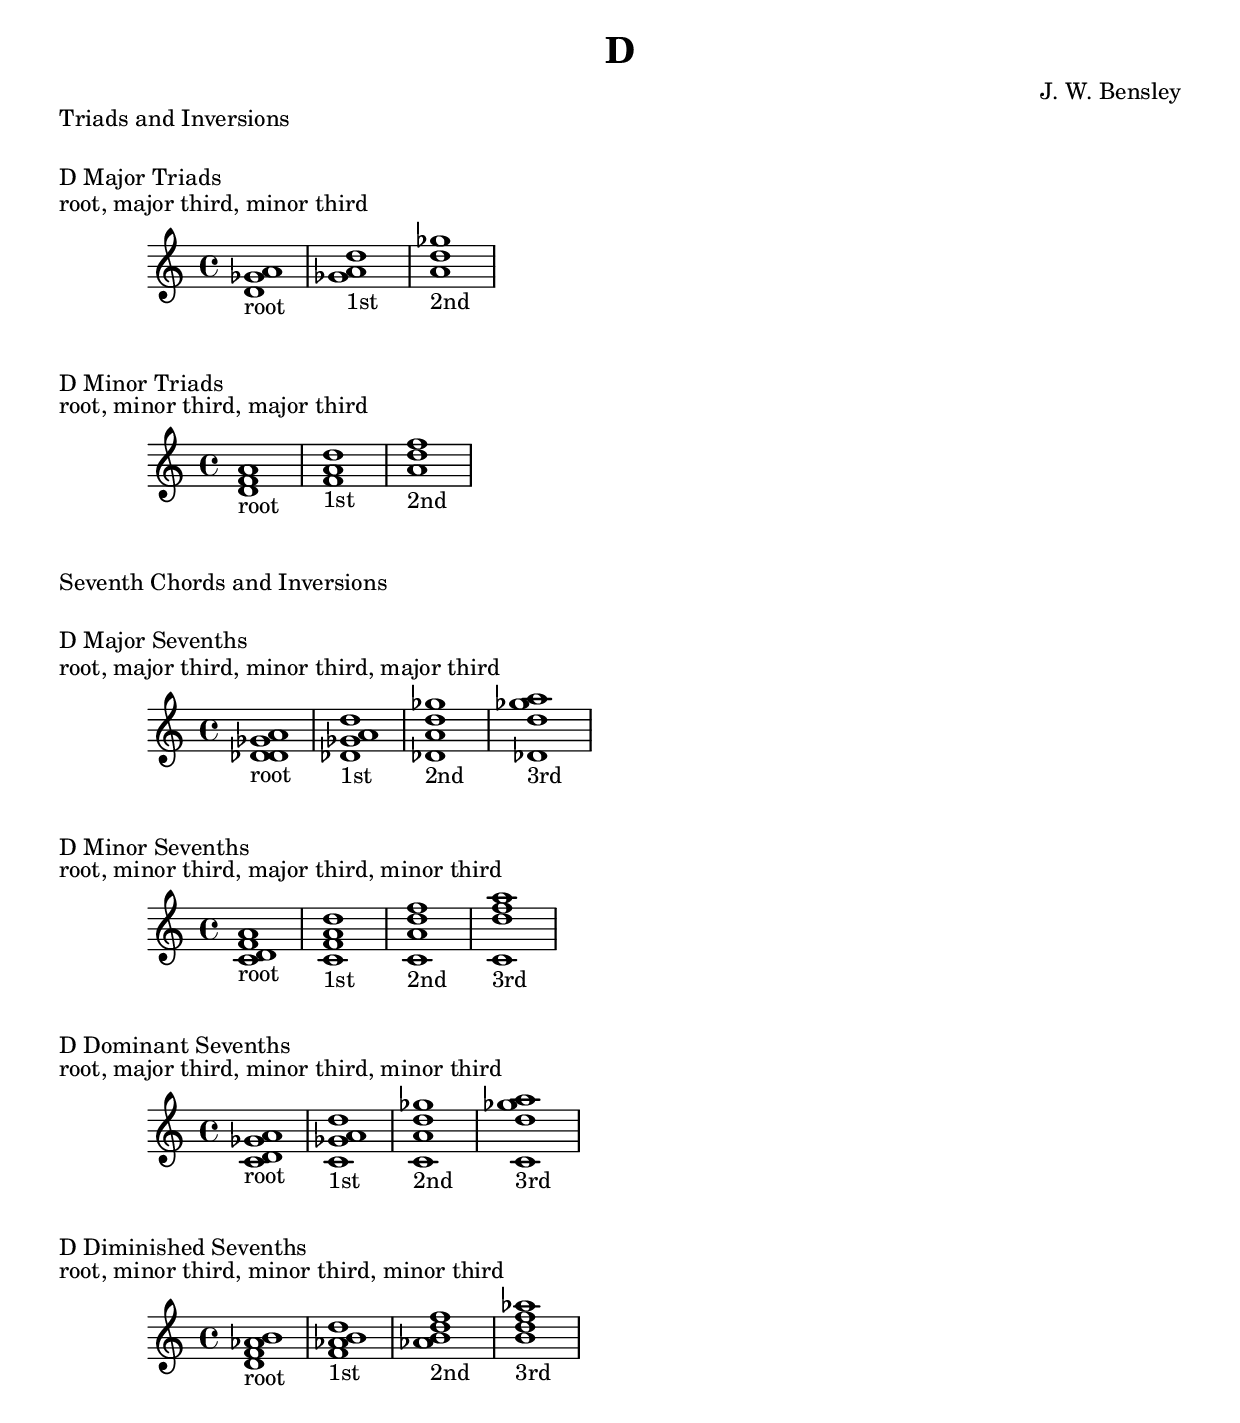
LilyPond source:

\version "2.18.2"
\language "english"

\header {
  title = "D"
  composer = "J. W. Bensley"
}\markup { "Triads and Inversions" }
\markup { \vspace #1 }

\markup { "D Major Triads" }
\markup { "root, major third, minor third" }
\score {
  \new PianoStaff {
    \clef "treble"
    <d' gflat' a'>1-"root"
    <gflat' a' d''>1-"1st"
    <a' d'' gflat''>1-"2nd"
  }
}

\markup { "D Minor Triads" }
\markup { "root, minor third, major third" }
\score {
  \new PianoStaff {
    \clef "treble"
    <d' f' a'>1-"root"
    <f' a' d''>1-"1st"
    <a' d'' f''>1-"2nd"
  }
}\markup { "Seventh Chords and Inversions" }
\markup { \vspace #1 }

\markup { "D Major Sevenths" }
\markup { "root, major third, minor third, major third" }
\score {
  \new PianoStaff {
    \clef "treble"
    <d' gflat' a' dflat'>1-"root"
    <gflat' a' dflat' d'' >1-"1st"
    <a' dflat' d'' gflat''>1-"2nd"
    <dflat' d'' gflat'' a''>1-"3rd"
  }
}

\markup { "D Minor Sevenths" }
\markup { "root, minor third, major third, minor third" }
\score {
  \new PianoStaff {
    \clef "treble"
    <d' f' a' c'>1-"root"
    <f' a' c' d'' >1-"1st"
    <a' c' d'' f''>1-"2nd"
    <c' d'' f'' a''>1-"3rd"
  }
}

\markup { "D Dominant Sevenths" }
\markup { "root, major third, minor third, minor third" }
\score {
  \new PianoStaff {
    \clef "treble"
    <d' gflat' a' c'>1-"root"
    <gflat' a' c' d'' >1-"1st"
    <a' c' d'' gflat''>1-"2nd"
    <c' d'' gflat'' a''>1-"3rd"
  }
}

\markup { "D Diminished Sevenths" }
\markup { "root, minor third, minor third, minor third" }
\score {
  \new PianoStaff {
    \clef "treble"
    <d' f' aflat' b'>1-"root"
    <f' aflat' b' d'' >1-"1st"
    <aflat' b' d'' f''>1-"2nd"
    <b' d'' f'' aflat''>1-"3rd"
  }
}